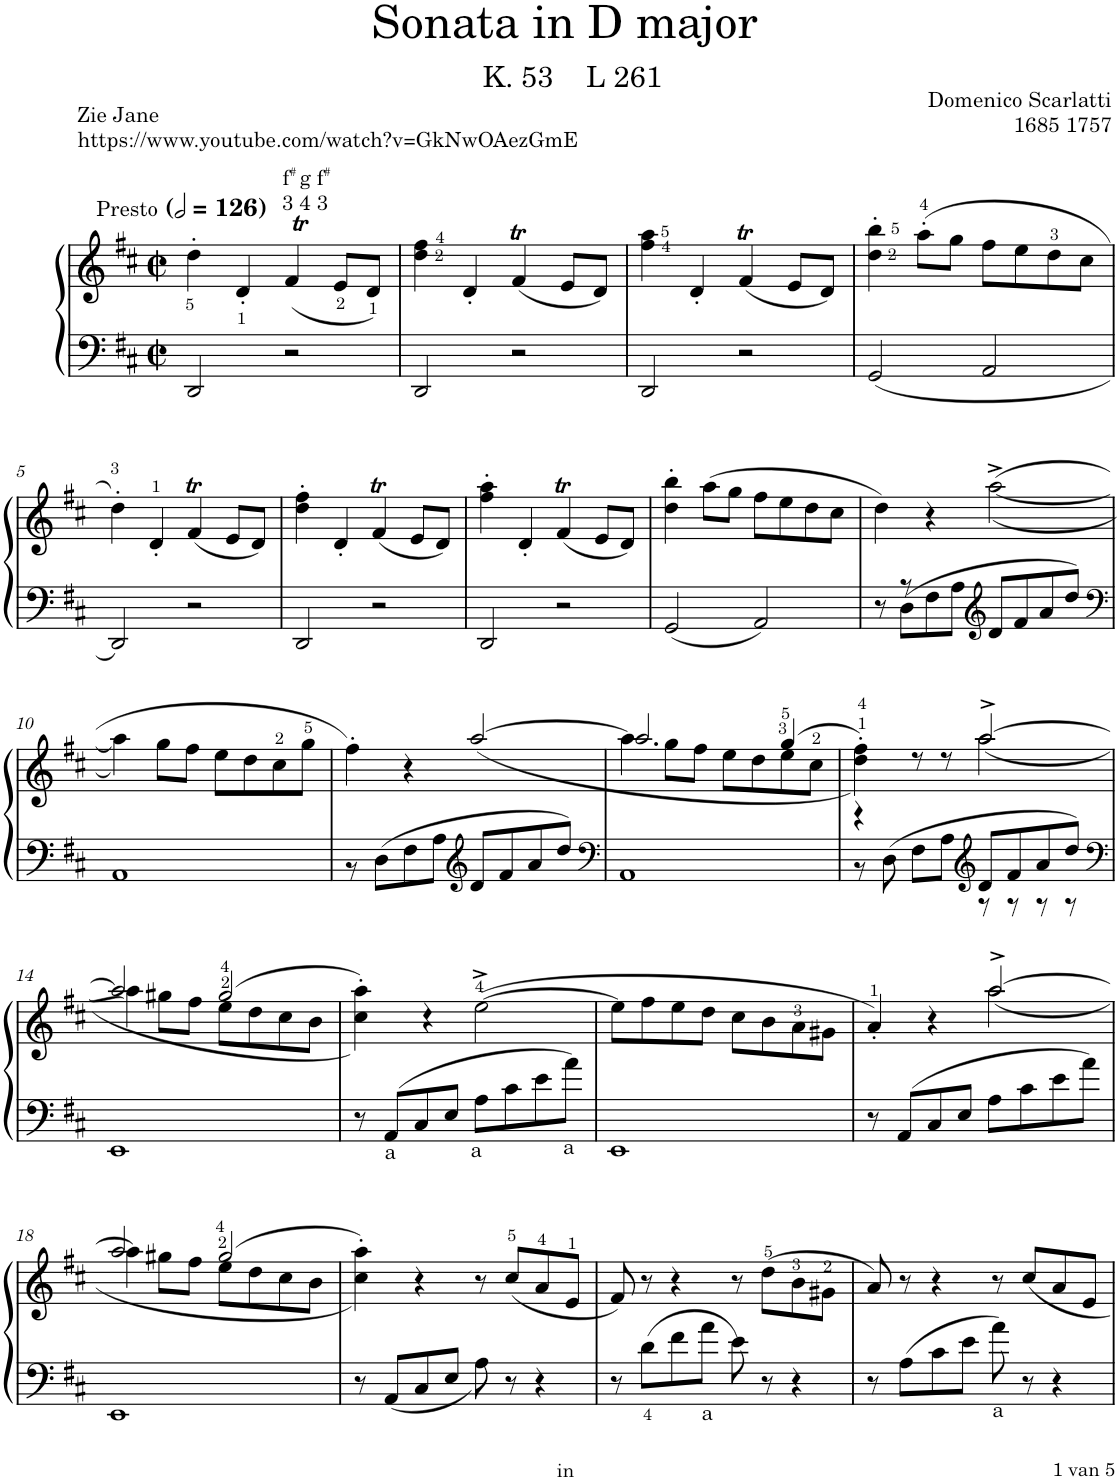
**kern	**kern
*part1	*part1
*staff2	*staff1
*I"Piano	*
*I'Pno.	*
*clefF4	*clefG2
*k[f#c#]	*k[f#c#]
*M2/2	*M2/2
*met(c|)	*met(c|)
*MM252	*MM252
=1	=1
!	!LO:TX:a:t=Presto
!	!LO:TX:a:t=Zie Jane
!	!LO:TX:a:t=https&colon;//www.youtube.com/watch?v=GkNwOAezGmE
2DD/	4dd<'\
.	4d<'/
!	!LO:TX:a:t=f
!	!LO:TX:a:t=#
!	!LO:TX:a:t=g f
!	!LO:TX:a:t=#
!	!LO:TX:a:t=3 4 3
2r	(4f#t/
.	8e</L
.	8d</J)
=2	=2
2DD/	4dd\ 4ff#\
.	4d'/
2r	(4f#t/
.	8e/L
.	8d/J)
=3	=3
2DD/	4ff#\ 4aa\
.	4d'/
2r	(4f#t/
.	8e/L
.	8d/J)
=4	=4
2GG/	4dd\' 4bb\'
.	(8aa'\L
.	8gg\J
2AA/	8ff#\L
.	8ee\
.	8dd\
.	8cc#\J
!!LO:LB:g=z
=5	=5
2DD/	4dd'\)
.	4d'/
2r	(4f#t/
.	8e/L
.	8d/J)
=6	=6
2DD/	4dd\' 4ff#\'
.	4d'/
2r	(4f#t/
.	8e/L
.	8d/J)
=7	=7
2DD/	4ff#\' 4aa\'
.	4d'/
2r	(4f#t/
.	8e/L
.	8d/J)
=8	=8
2GG/	4dd\' 4bb\'
.	(8aa\L
.	8gg\J
2AA/	8ff#\L
.	8ee\
.	8dd\
.	8cc#\J
=9	=9
*^	*
8r	8ryy	4dd\)
8r	8D\L	.
4ryy	8F#\	4r
.	8A\J	.
*clefG2	*	*
8d/L	2ryy	(<([<2aa^>\
8f#/	.	.
8a/	.	.
8dd/J	.	.
*v	*v	*
!!LO:LB:g=z
=10	=10
*clefF4	*
1AA	4aa\])
.	8gg\L
.	8ff#\J
.	8ee\L
.	8dd\
.	8cc#\
.	8gg\J
=11	=11
*^	*
8ryy	8r	4ff#'\)
8ryy	(>8D\L	.
4ryy	8F#\	4r
.	8A\J	.
*clefG2	*	*
8d/L	2ryy	(<[>2aa/
8f#/	.	.
8a/	.	.
8dd/J	.	.
*v	*v	*
=12	=12
*clefF4	*
*	*^
1AA	4aa\]	2.aa/
.	8gg\L	.
.	8ff#\J	.
.	8ee\L	.
.	8dd\	.
.	8ee>\	4gg/
.	8cc#>\J	.
=13	=13	=13
*^	*	*
*	*^	*	*
4ryy	4ryy	8r	4dd\>'>> 4ff#\>'>>))	4r
.	.	(>8D\	.	.
8F#\L	4ryy	4ryy	8r	4ryy
8A\J	.	.	8r	.
*clefG2	*	*	*	*
2ryy	8d/L	8r	(<[2aa^/	2aa\
.	8f#/	8r	.	.
.	8a/	8r	.	.
.	8dd/J	8r	.	.
*v	*v	*v	*	*
!!LO:LB:g=z	!!
=14	=14	=14
*clefF4	*	*
1EE	(<4aa\)	2aa/]
.	8gg#X\L	.
.	8ff#\J	.
.	8ee>\L	2gg#/
.	8dd\	.
.	8cc#\	.
.	8b\J	.
*	*v	*v
=15	=15
8r	4cc#\'> 4aa\'>))
!LO:TX:b:t=a	!
8AA/L	.
8C#/	4rcc
8E/J	.
!LO:TX:b:t=a	!
8A\L	([2ee^\
8c#\	.
8e\	.
!LO:TX:b:t=a	!
8a\J	.
=16	=16
1EE	8ee\L]
.	8ff#\
.	8ee\
.	8dd\J
.	8cc#\L
.	8b\
.	8a\
.	8g#X\J
=17	=17
*	*^
8r	4a'/)	2ryy
8AA/L	.	.
8C#/	4r	.
8E/J	.	.
8A\L	(<[2aa^/	2aa\
8c#\	.	.
8e\	.	.
8a\J	.	.
!!LO:LB:g=z	!!
=18	=18	=18
1EE	4aa\]	2aa/
.	8gg#X\L	.
.	8ff#\J	.
.	8ee>\L	(>2gg#/
.	8dd\	.
.	8cc#\	.
.	8b\J	.
*	*v	*v
=19	=19
8r	4cc#\' 4aa\'))
8AA/L	.
8C#/	4r
8E/J	.
8A\	8r
8r	(8cc#/L
4r	8a/
.	8e/J
=20	=20
8r	8f#/)
8d\L	8r
8f#\	4r
!LO:TX:b:t=a	!
8a\J	.
8e\	8r
8r	(8dd\L
4r	8b\
.	8g#X\J
=21	=21
8r	8a/)
8A\L	8r
8c#\	4r
8e\J	.
!LO:TX:b:t=a	!
8a\	8r
8r	8cc#/L
4r	8a/
.	8e/J
=	=
*-	*-
